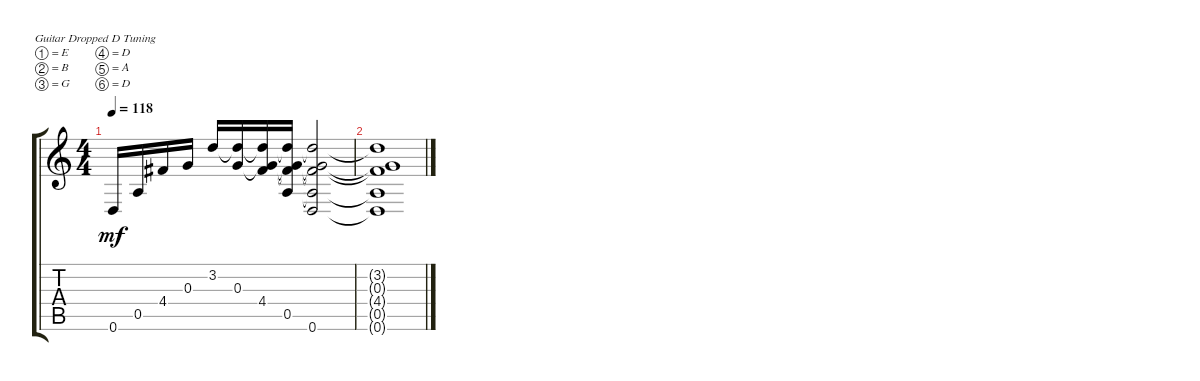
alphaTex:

\defaultSystemsLayout 4
\bracketExtendMode groupsimilarinstruments
\singleTrackTrackNamePolicy hidden
\firstSystemTrackNameOrientation horizontal
\otherSystemsTrackNameOrientation horizontal
\track ("Nylon Guitar" "N-Gt") {instrument acousticguitarnylon}
\staff {score tabs}
\tuning (E4 B3 G3 D3 A2 D2)
\ts (4 4)
\tempo 118
\clef g2
\ks c
0.6.16{dy mf} 0.5.16 4.4.16 0.3.16 3.2.16 (0.3 3.2{t}).16 (4.4 3.2{t} 0.3{t}).16 (0.5 3.2{t} 0.3{t} 4.4{t}).16 (0.6 3.2{t} 0.3{t} 4.4{t} 0.5{t}).2 |
(3.2{t} 0.3{t} 4.4{t} 0.5{t} 0.6{t}).1
